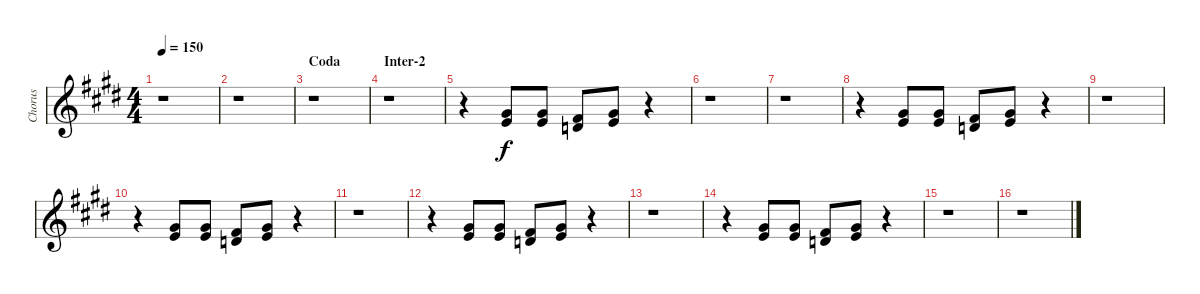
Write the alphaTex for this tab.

\track ("Chorus" "Chorus") {instrument pad4choir}
\staff {score}
\tuning (E4 B3 G3 D3 A2 E2 B1) {hide}
\ts (4 4)
\tempo 150
\clef g2
\ks e
r.1{dy f} |
r.1 |
\section ("" "Coda")
r.1 |
\section ("" "Inter-2")
r.1 |
r.4 (4.1 5.2).8 (4.1 5.2).8 (2.1 3.2).8 (4.1 5.2).8 r.4 |
r.1 |
r.1 |
r.4 (4.1 5.2).8 (4.1 5.2).8 (2.1 3.2).8 (4.1 5.2).8 r.4 |
r.1 |
r.4 (4.1 5.2).8 (4.1 5.2).8 (2.1 3.2).8 (4.1 5.2).8 r.4 |
r.1 |
r.4 (4.1 5.2).8 (4.1 5.2).8 (2.1 3.2).8 (4.1 5.2).8 r.4 |
r.1 |
r.4 (4.1 5.2).8 (4.1 5.2).8 (2.1 3.2).8 (4.1 5.2).8 r.4 |
r.1 |
r.1
